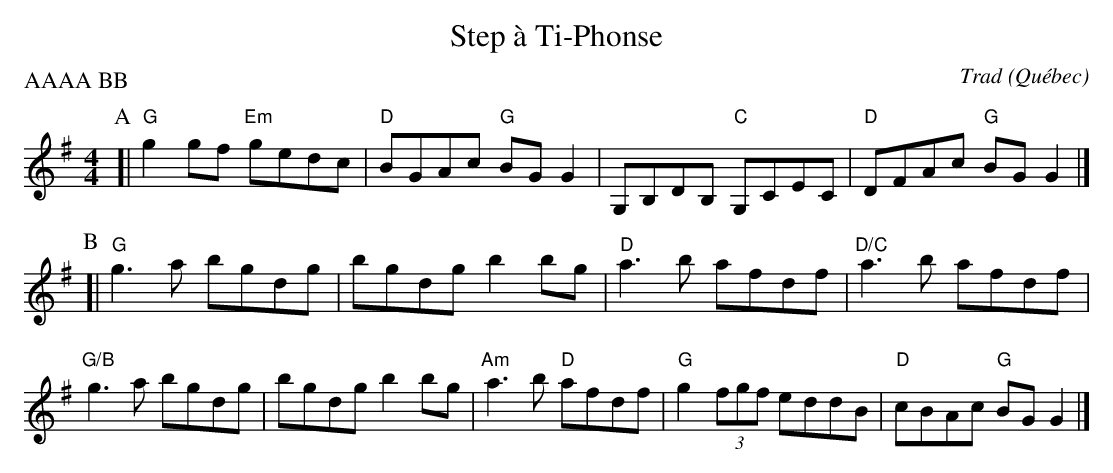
X:1
T:Step à Ti-Phonse
C:Trad
O:Québec
P:AAAA BB
M:4/4
L:1/8
K:Gmaj
P:A
[| "G" g2 gf "Em" gedc | "D" BGAc "G" BGG2 | G,B,DB, "C" G,CEC | "D" DFAc "G" BGG2 |]
P:B
[| "G" g2>a2 bgdg | bgdg b2bg | "D" a2>b2 afdf | "D/C" a2>b2 afdf |
 "G/B" g2>a2 bgdg | bgdg b2bg | "Am" a2>b2 "D" afdf | "G" g2(3fgf eddB | "D" cBAc "G" BG G2 |]
